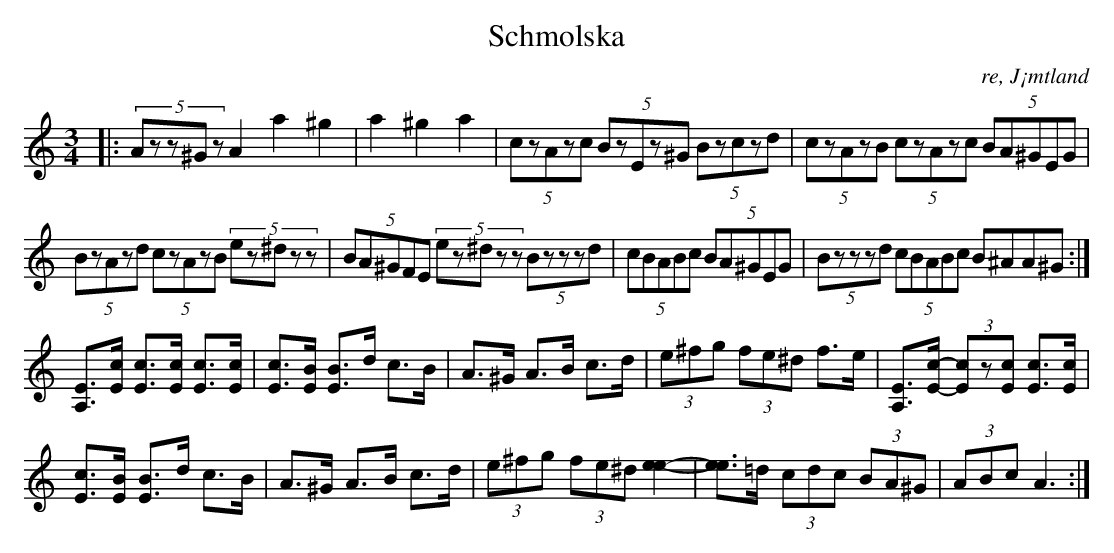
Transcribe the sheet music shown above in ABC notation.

X:1
T:Schmolska
O: re, J¡mtland
M:3/4
L:1/8
K:Am
|: (5:2Azz^Gz A2 a2 ^g2|a2 ^g2 a2|  (5:2czAzc (5:2BzEz^G (5:2Bzczd|  (5:2czAzB (5:2czAzc (5:2BA^GEG|
 (5:2BzAzd (5:2czAzB (5:2ez^dzz|  (5:2BA^GFE (5:2ez^dzz (5:2Bzzzd|  (5:2cBABc (5:2BA^GEG | (5:2Bzzzd (5:2cBABc (5:2B^AA^G  :|
[EA,]>[cE] [cE]>[cE] [cE]>[cE] | [cE]>[BE] [BE]>d c>B | A>^G A>B c>d | (3e^fg (3fe^d f>e | [EA,]>[c-E-] (3[cE]z[cE] [cE]>[cE] |
[cE]>[BE] [BE]>d c>B | A>^G A>B c>d | (3e^fg (3fe^d [e2-e2-] | [ee]>=d (3cdc (3BA^G | (3ABc A3 :|]
